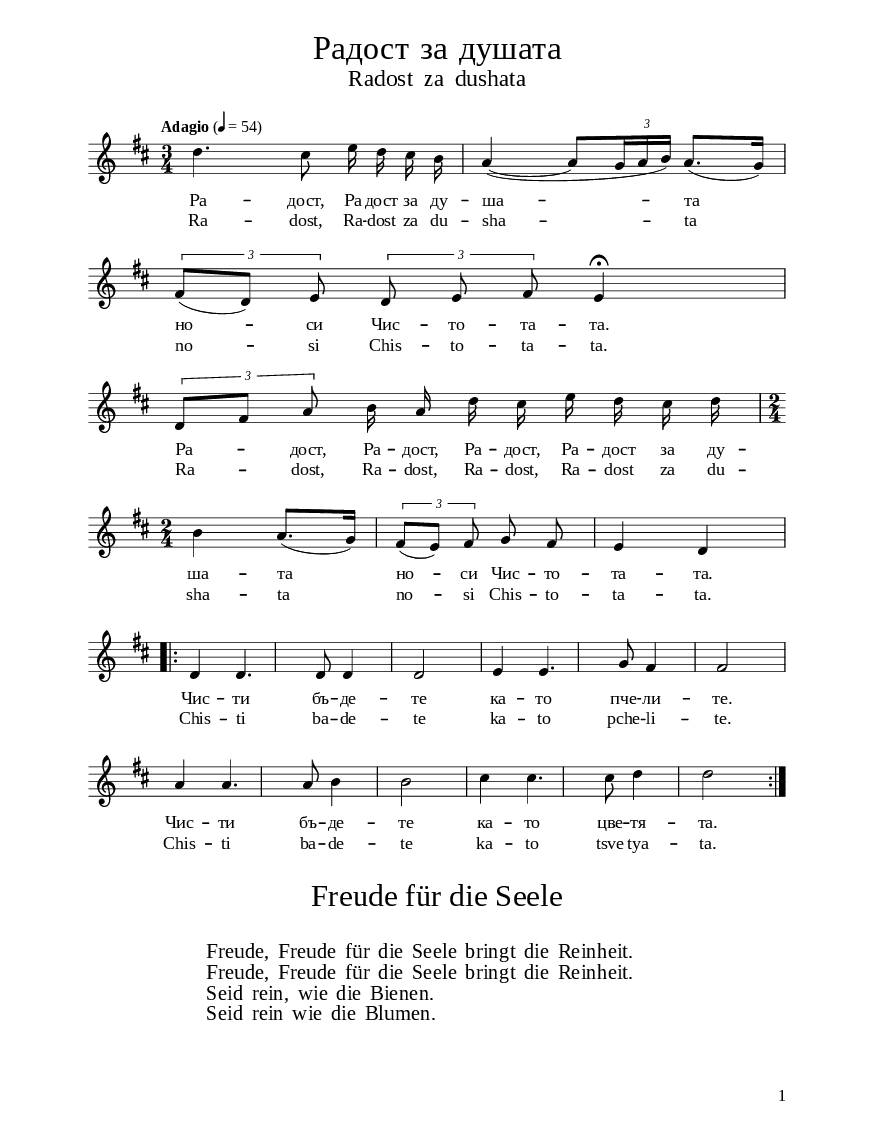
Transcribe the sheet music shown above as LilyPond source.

\version "2.20.0"

\paper {
  #(set-paper-size "a5")
}

\bookpart {
  \paper {
    print-all-headers = ##t
    print-page-number = ##t
    print-first-page-number = ##t

    % put page numbers on the bottom
    oddHeaderMarkup = \markup ""
    evenHeaderMarkup = \markup ""
    oddFooterMarkup = \markup
    \fill-line {
      ""
      \on-the-fly #print-page-number-check-first \fromproperty #'page:page-number-string
    }
    evenFooterMarkup = \markup
    \fill-line {
      \on-the-fly #print-page-number-check-first \fromproperty #'page:page-number-string
      ""
    }

    left-margin = 1.5\cm
    right-margin = 1.5\cm
    top-margin = 1.6\cm
    bottom-margin = 1.2\cm
    ragged-bottom = ##t % do not spread the staves to fill the whole vertical space

    % change lyrics and titles font (affects notes also)
    fonts =
    #(make-pango-font-tree
      "Times New Roman"
      "DejaVu Sans"
      "DejaVu Sans Mono"
      (/ (* staff-height pt) 3.6))

    % change distance between staves
    system-system-spacing =
    #'((basic-distance . 12)
       (minimum-distance . 6)
       (padding . 1)
       (stretchability . 12))
  }

  \header {
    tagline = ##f
  }

  \score{
    \layout {
      indent = 0.0\cm % remove first line indentation
      %  ragged-last = ##t % do not spread last line to fill the whole space
      \context {
        \Score
        \omit BarNumber %remove bar numbers
      } % context

      \context {
        % change staff size
        \Staff
        fontSize = #+0 % affects notes size only
        \override StaffSymbol #'staff-space = #(magstep -3)
        \override StaffSymbol #'thickness = #0.5
        \override BarLine #'hair-thickness = #1
        %\override StaffSymbol #'ledger-line-thickness = #'(0 . 0)
      }

      \context {
        % adjust space between staff and lyrics and between the two lyric lines
        \Lyrics
        \override VerticalAxisGroup.nonstaff-relatedstaff-spacing = #'((basic-distance . 4.5))
        \override VerticalAxisGroup.nonstaff-nonstaff-spacing = #'((minimum-distance . 2))
      }
    } % layout

    \new Voice \absolute {
      \clef treble
      \key d \major
      \time 3/4
      \tempo \markup {
        % make tempo note smaller
        \concat {
          "Adagio " \normal-text { "(" }
          \teeny \general-align #Y #DOWN \note #"4" #0.8
          \normal-text { " = 54)" }
        }
      }
      \autoBeamOff
      d''4.  cis''8  e''16  d''16
      cis''16  b'16 | % 2
      a'4 ( ~  a'8 [ \once \omit TupletBracket
      \times 2/3  {
        g'16  a'16  b'16 ) ]
      }
      a'8. ( [  g'16 ) ] \break | % 3

      \times 2/3  {
        fis'8 ( [  d'8 ) ] e'8
      }

      \times 2/3  {
        d'8   e'8  fis'8
      }
      e'4 ^\fermata \break | % 4

      \times 2/3  {
        d'8 [  fis'8 ] a'8
      }
      b'16  a'16  d''16  cis''16
      e''16  d''16  cis''16  d''16
      \break | % 5
      \time 2/4
      b'4  a'8. [(  g'16 )]
      \times 2/3  {
        fis'8 ( [  e'8 ) ] fis'8
        |
      }
      % 6
      g'8  fis'8  e'4  d'4 \break \repeat
      volta 2 {
        | % 7
        d'4  d'4.  d'8 | % 8
        d'4  d'2 | % 9
        e'4  e'4.  g'8 |
        fis'4  fis'2 \break | % 11
        a'4  a'4.  a'8 | % 12
        b'4  b'2 | % 13
        cis''4  cis''4.  cis''8 | % 14
        d''4  d''2
      }
    }

    \addlyrics {
      Ра -- дост, Ра -- дост за ду -- ша
      --    та  но -- си
      Чис -- то -- та -- та. Ра -- дост,
      Ра -- дост, Ра -- дост, Ра -- дост
      за ду -- ша -- та  но -- си
      Чис -- то -- та -- та. Чис -- ти бъ --
      де -- те ка -- то пче -- ли -- те.
      Чис -- ти бъ -- де -- те ка -- то
      цве -- тя -- та.}
      \addlyrics {
        Ra -- dost, Ra -- dost za du -- sha
        --    ta  no -- si
        Chis -- to -- ta -- ta. Ra -- dost,
        Ra -- dost, Ra -- dost, Ra -- dost
        za du -- sha -- ta  no -- si
        Chis -- to -- ta -- ta. Chis -- ti ba --
        de -- te ka -- to pche -- li -- te.
        Chis -- ti ba -- de -- te ka -- to
        tsve -- tya -- ta.}

        \header {
          title = \markup \column \normal-text \fontsize #2.5 {
            \center-align
            \line { Радост за душата }
            \vspace #-0.6
            \center-align
            \line \fontsize #-3 { Radost za dushata }
            \vspace #-0.8
            \center-align
            \line \fontsize #-3 { " " }
          }
        }

        \midi{}

      } % score


      % include foreign translation(s) of the song
      \version "2.20.0"

\markup \fill-line { \fontsize #6 "Freude für die Seele" }
\markup \null
\markup \null
\markup \fontsize #+2.5 {
  \hspace #10
  \override #'(baseline-skip . 2)

  \column {
    \line { " " }

\line { " "Freude, Freude für die Seele bringt die Reinheit. }

\line { " "Freude, Freude für die Seele bringt die Reinheit. }

\line { " "Seid rein, wie die Bienen.}

\line { " "Seid rein wie die Blumen.}

  }
}


    } % bookpart
